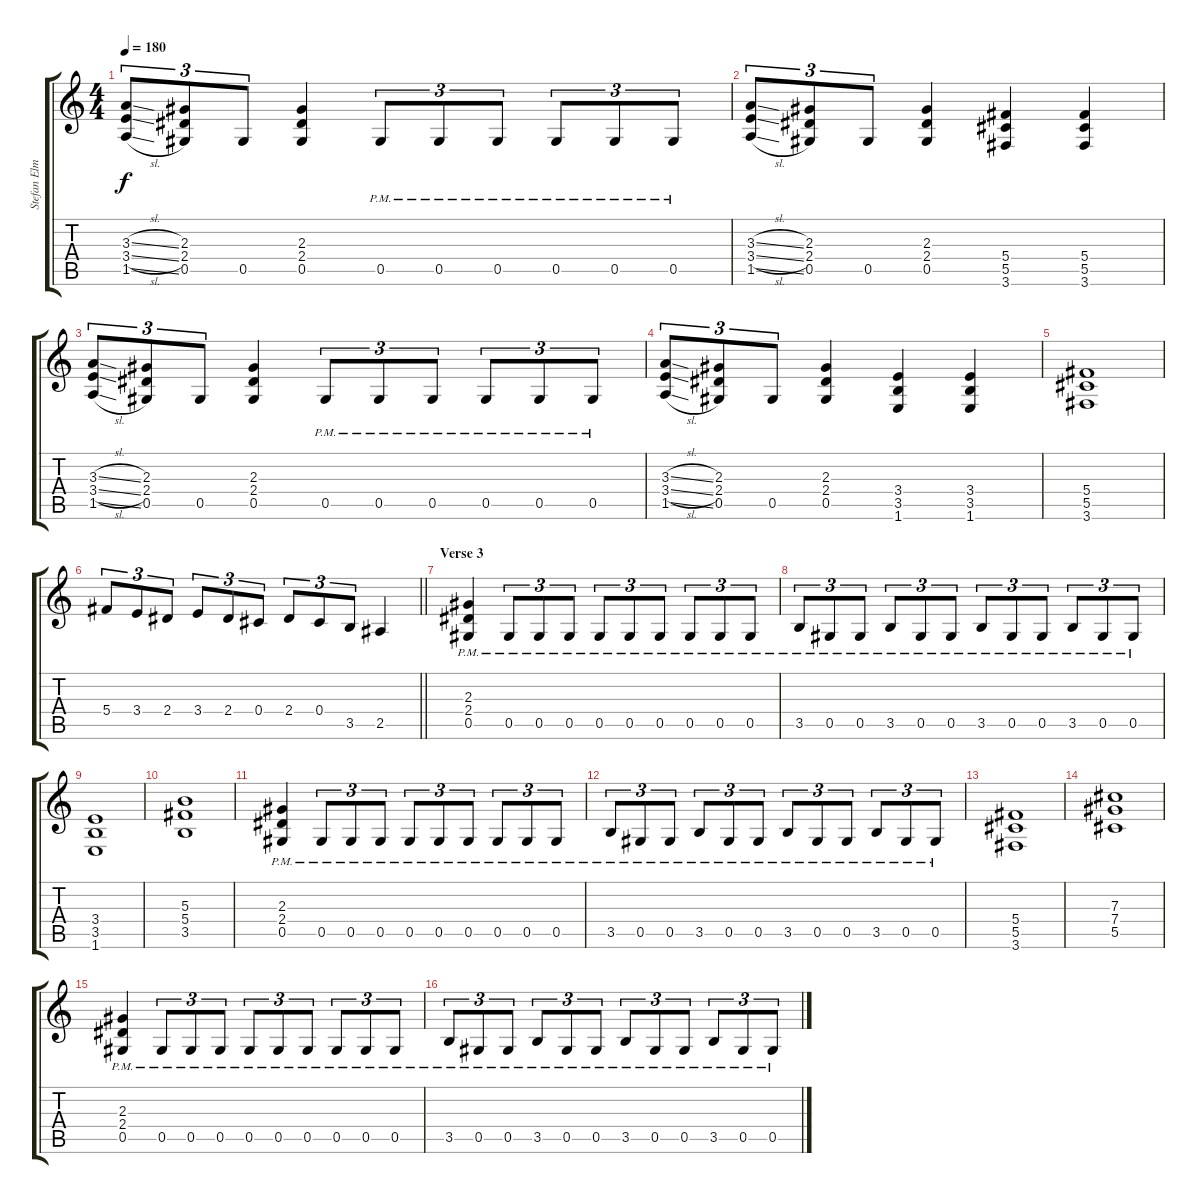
\track ("Stefan Elmgren" "Stefan Elm") {instrument distortionguitar}
\staff {score tabs}
\tuning (Eb4 Bb3 Gb3 Db3 Ab2 Eb2) {hide}
\ts (4 4)
\tempo 180
\clef g2
\ks c
(3.3{sl} 3.4{sl} 1.5{sl}).8{tu (3 2) dy f} (2.3 2.4 0.5).8{tu (3 2)} 0.5.8{tu (3 2)} (2.3 2.4 0.5).4 0.5{pm}.8{tu (3 2)} 0.5{pm}.8{tu (3 2)} 0.5{pm}.8{tu (3 2)} 0.5{pm}.8{tu (3 2)} 0.5{pm}.8{tu (3 2)} 0.5{pm}.8{tu (3 2)} |
(3.3{sl} 3.4{sl} 1.5{sl}).8{tu (3 2)} (2.3 2.4 0.5).8{tu (3 2)} 0.5.8{tu (3 2)} (2.3 2.4 0.5).4 (5.4 5.5 3.6).4 (5.4 5.5 3.6).4 |
(3.3{sl} 3.4{sl} 1.5{sl}).8{tu (3 2)} (2.3 2.4 0.5).8{tu (3 2)} 0.5.8{tu (3 2)} (2.3 2.4 0.5).4 0.5{pm}.8{tu (3 2)} 0.5{pm}.8{tu (3 2)} 0.5{pm}.8{tu (3 2)} 0.5{pm}.8{tu (3 2)} 0.5{pm}.8{tu (3 2)} 0.5{pm}.8{tu (3 2)} |
(3.3{sl} 3.4{sl} 1.5{sl}).8{tu (3 2)} (2.3 2.4 0.5).8{tu (3 2)} 0.5.8{tu (3 2)} (2.3 2.4 0.5).4 (3.4 3.5 1.6).4 (3.4 3.5 1.6).4 |
(5.4 5.5 3.6).1 |
\barLineRight lightlight
5.4.8{tu (3 2)} 3.4.8{tu (3 2)} 2.4.8{tu (3 2)} 3.4.8{tu (3 2)} 2.4.8{tu (3 2)} 0.4.8{tu (3 2)} 2.4.8{tu (3 2)} 0.4.8{tu (3 2)} 3.5.8{tu (3 2)} 2.5.4 |
\section ("" "Verse 3")
(2.3 2.4 0.5{pm}).4 0.5{pm}.8{tu (3 2)} 0.5{pm}.8{tu (3 2)} 0.5{pm}.8{tu (3 2)} 0.5{pm}.8{tu (3 2)} 0.5{pm}.8{tu (3 2)} 0.5{pm}.8{tu (3 2)} 0.5{pm}.8{tu (3 2)} 0.5{pm}.8{tu (3 2)} 0.5{pm}.8{tu (3 2)} |
3.5{pm}.8{tu (3 2)} 0.5{pm}.8{tu (3 2)} 0.5{pm}.8{tu (3 2)} 3.5{pm}.8{tu (3 2)} 0.5{pm}.8{tu (3 2)} 0.5{pm}.8{tu (3 2)} 3.5{pm}.8{tu (3 2)} 0.5{pm}.8{tu (3 2)} 0.5{pm}.8{tu (3 2)} 3.5{pm}.8{tu (3 2)} 0.5{pm}.8{tu (3 2)} 0.5{pm}.8{tu (3 2)} |
(3.4 3.5 1.6).1 |
(5.3 5.4 3.5).1 |
(2.3 2.4 0.5{pm}).4 0.5{pm}.8{tu (3 2)} 0.5{pm}.8{tu (3 2)} 0.5{pm}.8{tu (3 2)} 0.5{pm}.8{tu (3 2)} 0.5{pm}.8{tu (3 2)} 0.5{pm}.8{tu (3 2)} 0.5{pm}.8{tu (3 2)} 0.5{pm}.8{tu (3 2)} 0.5{pm}.8{tu (3 2)} |
3.5{pm}.8{tu (3 2)} 0.5{pm}.8{tu (3 2)} 0.5{pm}.8{tu (3 2)} 3.5{pm}.8{tu (3 2)} 0.5{pm}.8{tu (3 2)} 0.5{pm}.8{tu (3 2)} 3.5{pm}.8{tu (3 2)} 0.5{pm}.8{tu (3 2)} 0.5{pm}.8{tu (3 2)} 3.5{pm}.8{tu (3 2)} 0.5{pm}.8{tu (3 2)} 0.5{pm}.8{tu (3 2)} |
(5.4 5.5 3.6).1 |
(7.3 7.4 5.5).1 |
(2.3 2.4 0.5{pm}).4 0.5{pm}.8{tu (3 2)} 0.5{pm}.8{tu (3 2)} 0.5{pm}.8{tu (3 2)} 0.5{pm}.8{tu (3 2)} 0.5{pm}.8{tu (3 2)} 0.5{pm}.8{tu (3 2)} 0.5{pm}.8{tu (3 2)} 0.5{pm}.8{tu (3 2)} 0.5{pm}.8{tu (3 2)} |
3.5{pm}.8{tu (3 2)} 0.5{pm}.8{tu (3 2)} 0.5{pm}.8{tu (3 2)} 3.5{pm}.8{tu (3 2)} 0.5{pm}.8{tu (3 2)} 0.5{pm}.8{tu (3 2)} 3.5{pm}.8{tu (3 2)} 0.5{pm}.8{tu (3 2)} 0.5{pm}.8{tu (3 2)} 3.5{pm}.8{tu (3 2)} 0.5{pm}.8{tu (3 2)} 0.5{pm}.8{tu (3 2)}
